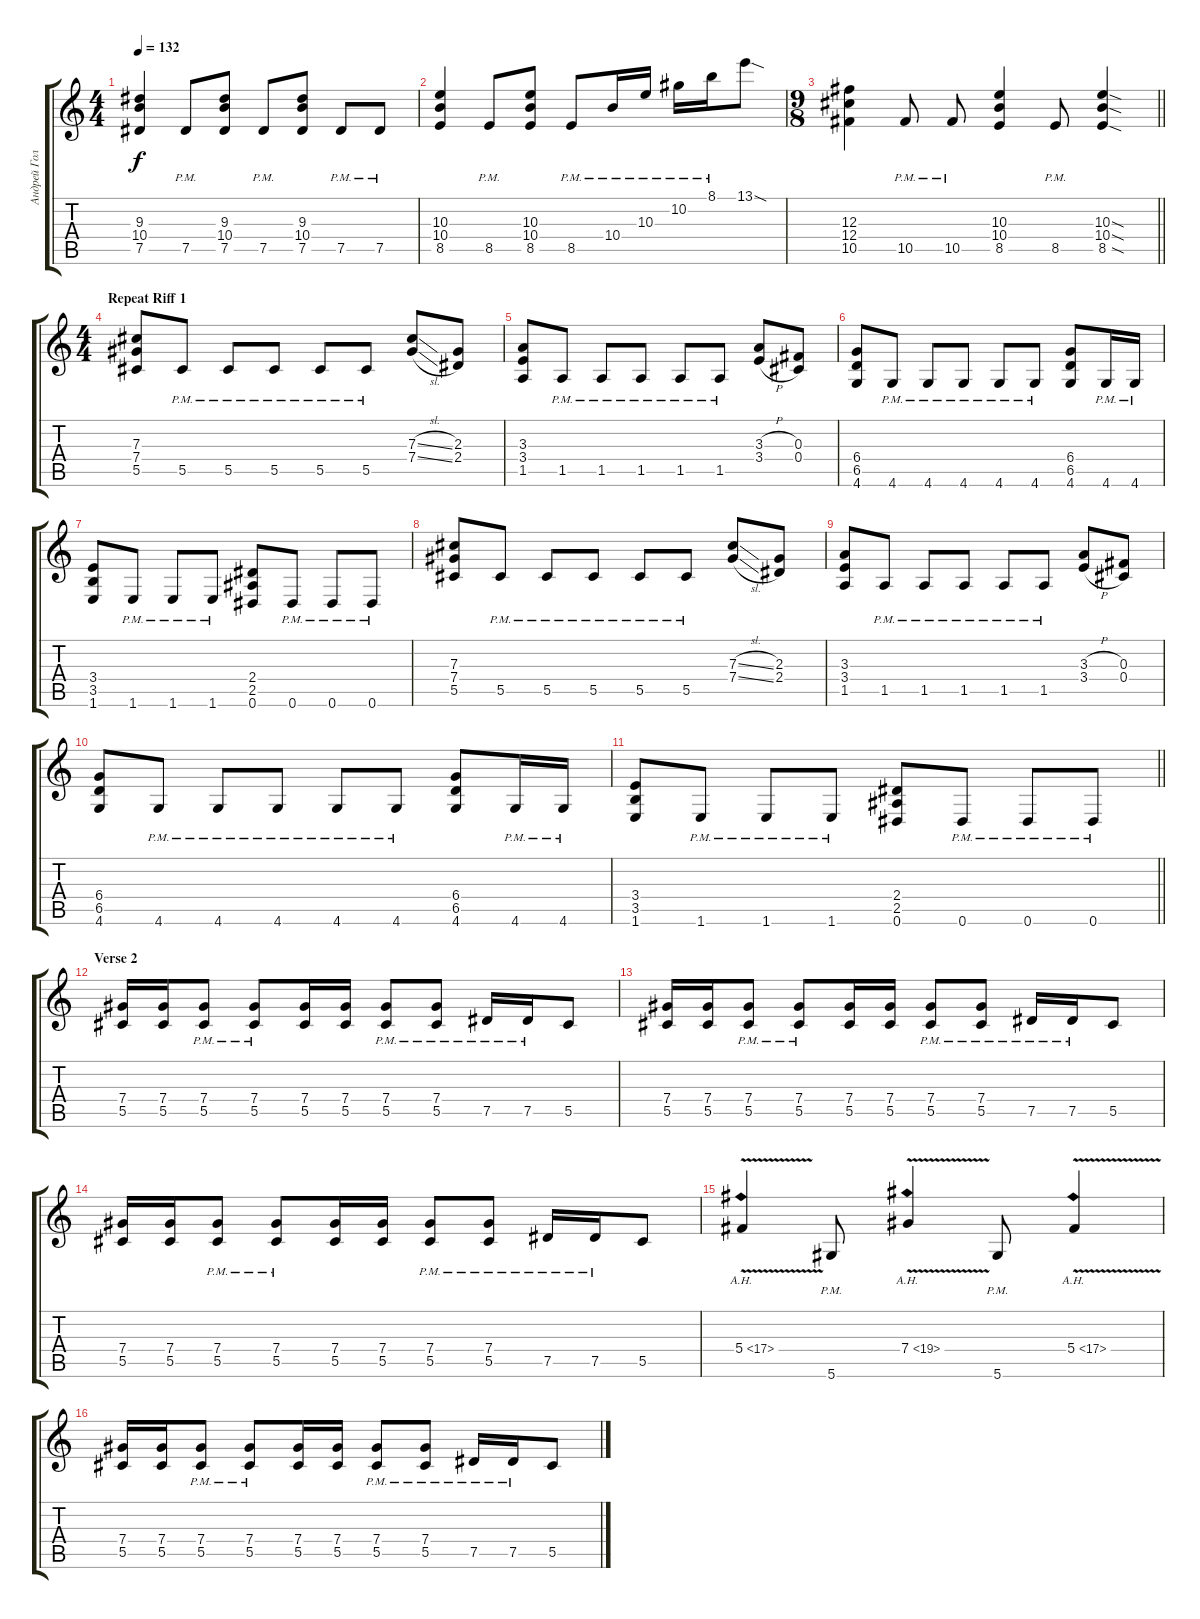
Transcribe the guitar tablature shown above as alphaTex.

\track ("Андрей Голованов" "Андрей Гол") {instrument distortionguitar}
\staff {score tabs}
\tuning (Eb4 Bb3 Gb3 Db3 Ab2 Eb2) {hide}
\ts (4 4)
\tempo 132
\clef g2
\ks c
(9.3 10.4 7.5).4{dy f} 7.5{pm}.8 (9.3 10.4 7.5).8 7.5{pm}.8 (9.3 10.4 7.5).8 7.5{pm}.8 7.5{pm}.8 |
(10.3 10.4 8.5).4 8.5{pm}.8 (10.3 10.4 8.5).8 8.5{pm}.8 10.4{pm}.16 10.3{pm}.16 10.2{pm}.16 8.1{pm}.16 13.1{sod}.8 |
\ts (9 8)
\barLineRight lightlight
(12.3 12.4 10.5).4 10.5{pm}.8 10.5{pm}.8 (10.3 10.4 8.5).4 8.5{pm}.8 (10.3{sod} 10.4{sod} 8.5{sod}).4 |
\ts (4 4)
\section ("" "Repeat Riff 1")
(7.3 7.4 5.5).8 5.5{pm}.8 5.5{pm}.8 5.5{pm}.8 5.5{pm}.8 5.5{pm}.8 (7.3{sl} 7.4{sl}).8 (2.3 2.4).8 |
(3.3 3.4 1.5).8 1.5{pm}.8 1.5{pm}.8 1.5{pm}.8 1.5{pm}.8 1.5{pm}.8 (3.3{h} 3.4{h}).8 (0.3 0.4).8 |
(6.4 6.5 4.6).8 4.6{pm}.8 4.6{pm}.8 4.6{pm}.8 4.6{pm}.8 4.6{pm}.8 (6.4 6.5 4.6).8 4.6{pm}.16 4.6{pm}.16 |
(3.4 3.5 1.6).8 1.6{pm}.8 1.6{pm}.8 1.6{pm}.8 (2.4 2.5 0.6).8 0.6{pm}.8 0.6{pm}.8 0.6{pm}.8 |
(7.3 7.4 5.5).8 5.5{pm}.8 5.5{pm}.8 5.5{pm}.8 5.5{pm}.8 5.5{pm}.8 (7.3{sl} 7.4{sl}).8 (2.3 2.4).8 |
(3.3 3.4 1.5).8 1.5{pm}.8 1.5{pm}.8 1.5{pm}.8 1.5{pm}.8 1.5{pm}.8 (3.3{h} 3.4{h}).8 (0.3 0.4).8 |
(6.4 6.5 4.6).8 4.6{pm}.8 4.6{pm}.8 4.6{pm}.8 4.6{pm}.8 4.6{pm}.8 (6.4 6.5 4.6).8 4.6{pm}.16 4.6{pm}.16 |
\barLineRight lightlight
(3.4 3.5 1.6).8 1.6{pm}.8 1.6{pm}.8 1.6{pm}.8 (2.4 2.5 0.6).8 0.6{pm}.8 0.6{pm}.8 0.6{pm}.8 |
\section ("" "Verse 2")
(7.4 5.5).16 (7.4 5.5).16 (7.4{pm} 5.5{pm}).8 (7.4{pm} 5.5{pm}).8 (7.4 5.5).16 (7.4 5.5).16 (7.4{pm} 5.5{pm}).8 (7.4{pm} 5.5{pm}).8 7.5{pm}.16 7.5{pm}.16 5.5.8 |
(7.4 5.5).16 (7.4 5.5).16 (7.4{pm} 5.5{pm}).8 (7.4{pm} 5.5{pm}).8 (7.4 5.5).16 (7.4 5.5).16 (7.4{pm} 5.5{pm}).8 (7.4{pm} 5.5{pm}).8 7.5{pm}.16 7.5{pm}.16 5.5.8 |
(7.4 5.5).16 (7.4 5.5).16 (7.4{pm} 5.5{pm}).8 (7.4{pm} 5.5{pm}).8 (7.4 5.5).16 (7.4 5.5).16 (7.4{pm} 5.5{pm}).8 (7.4{pm} 5.5{pm}).8 7.5{pm}.16 7.5{pm}.16 5.5.8 |
5.4{ah 12 v}.4 5.6{pm}.8 7.4{ah 12 v}.4 5.6{pm}.8 5.4{ah 12 v}.4 |
(7.4 5.5).16 (7.4 5.5).16 (7.4{pm} 5.5{pm}).8 (7.4{pm} 5.5{pm}).8 (7.4 5.5).16 (7.4 5.5).16 (7.4{pm} 5.5{pm}).8 (7.4{pm} 5.5{pm}).8 7.5{pm}.16 7.5{pm}.16 5.5.8
